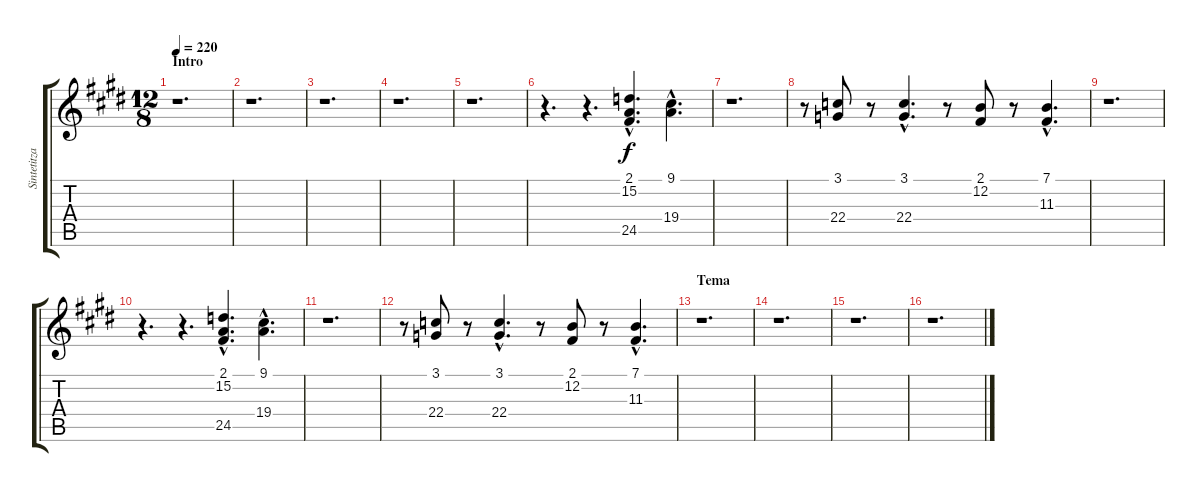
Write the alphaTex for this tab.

\track ("Sintetitzador" "Sintetitza") {instrument synthbrass1}
\staff {score tabs}
\tuning (E4 B3 G3 D3 A2 E2) {hide}
\ts (12 8)
\section ("" "Intro")
\tempo 220
\clef g2
\ks e
r.1{d dy f instrument synthbrass1} |
r.1{d} |
r.1{d} |
r.1{d} |
r.1{d} |
r.4{d} r.4{d} (2.1{hac} 15.2{hac} 24.5{hac}).4{d} (9.1{hac} 19.4{hac}).4{d} |
r.1{d} |
r.8 (3.1 22.4).8 r.8 (3.1{hac} 22.4{hac}).4{d} r.8 (2.1 12.2).8 r.8 (7.1{hac} 11.3{hac}).4{d} |
r.1{d} |
r.4{d} r.4{d} (2.1{hac} 15.2{hac} 24.5{hac}).4{d} (9.1{hac} 19.4{hac}).4{d} |
r.1{d} |
r.8 (3.1 22.4).8 r.8 (3.1{hac} 22.4{hac}).4{d} r.8 (2.1 12.2).8 r.8 (7.1{hac} 11.3{hac}).4{d} |
\section ("" "Tema")
r.1{d} |
r.1{d} |
r.1{d} |
r.1{d}
